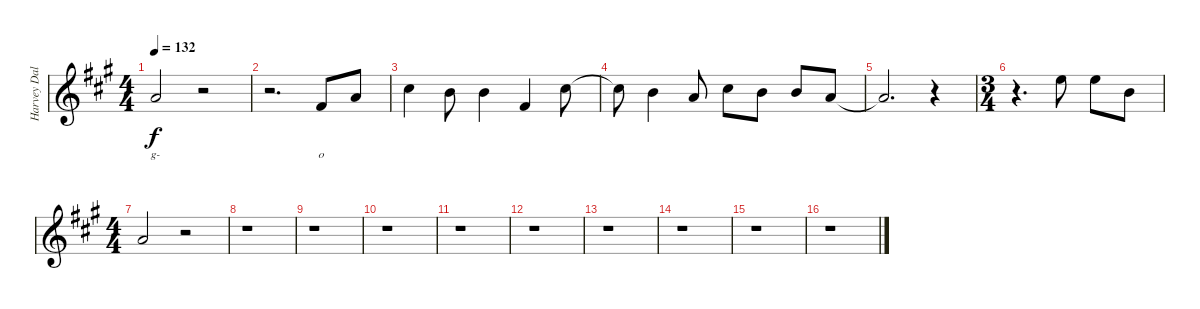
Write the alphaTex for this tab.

\track ("Harvey Dalton Arnold Vocals" "Harvey Dal") {instrument contrabass}
\staff {score}
\tuning (E4 B3 G3 D3 A2 E2) {hide}
\ts (4 4)
\tempo 132
\clef g2
\ks a
2.3.2{lyrics (0 "g-") lyrics (1 "") lyrics (2 "") lyrics (3 "") lyrics (4 "") dy f} r.2 |
r.2{d} 4.4.8{lyrics (0 "o") lyrics (1 "") lyrics (2 "") lyrics (3 "") lyrics (4 "")} 2.3.8 |
2.2.4 4.3.8 4.3.4 4.4.4 2.2.8 |
2.2{t}.8 4.3.4 2.3.8 2.2.8 4.3.8 4.3.8 2.3.8 |
2.3{t}.2{d} r.4 |
\ts (3 4)
r.4{d} 0.1.8 0.1.8 4.3.8 |
\ts (4 4)
2.3.2 r.2 |
r.1 |
r.1 |
r.1 |
r.1 |
r.1 |
r.1 |
r.1 |
r.1 |
r.1
